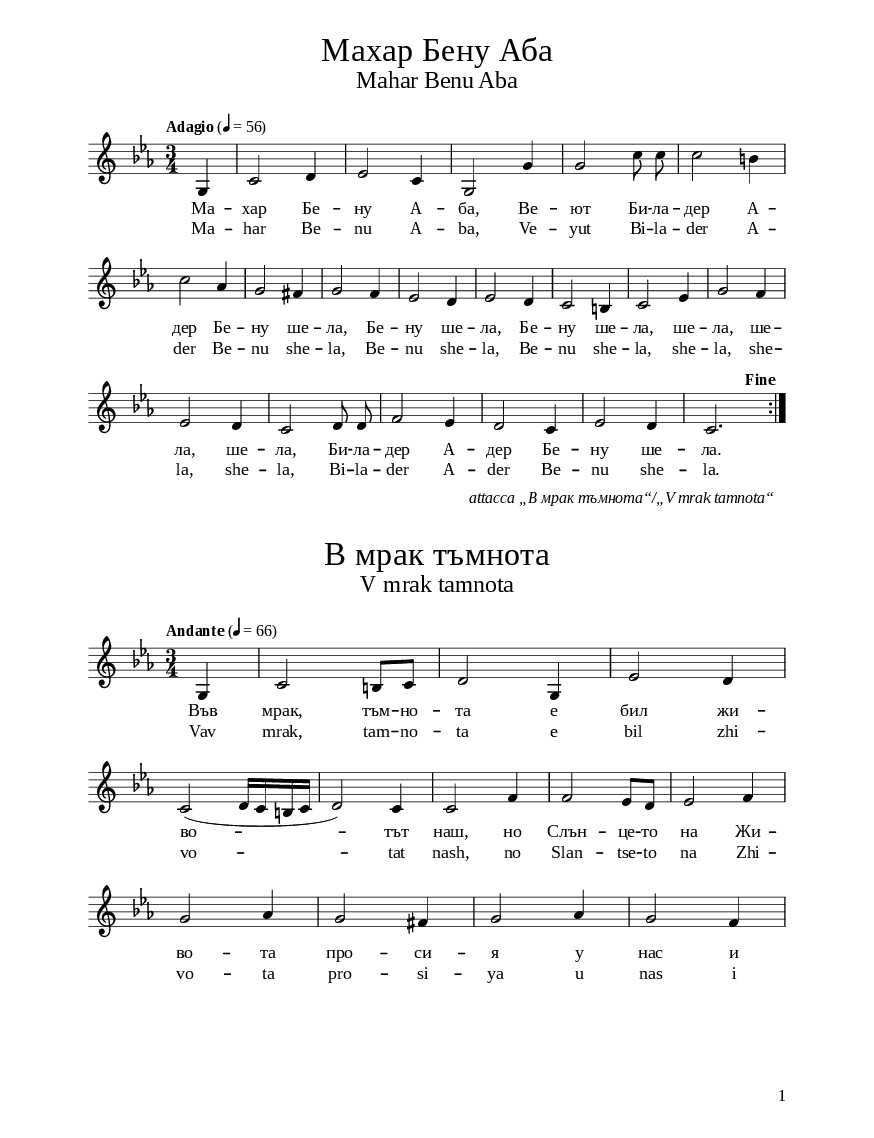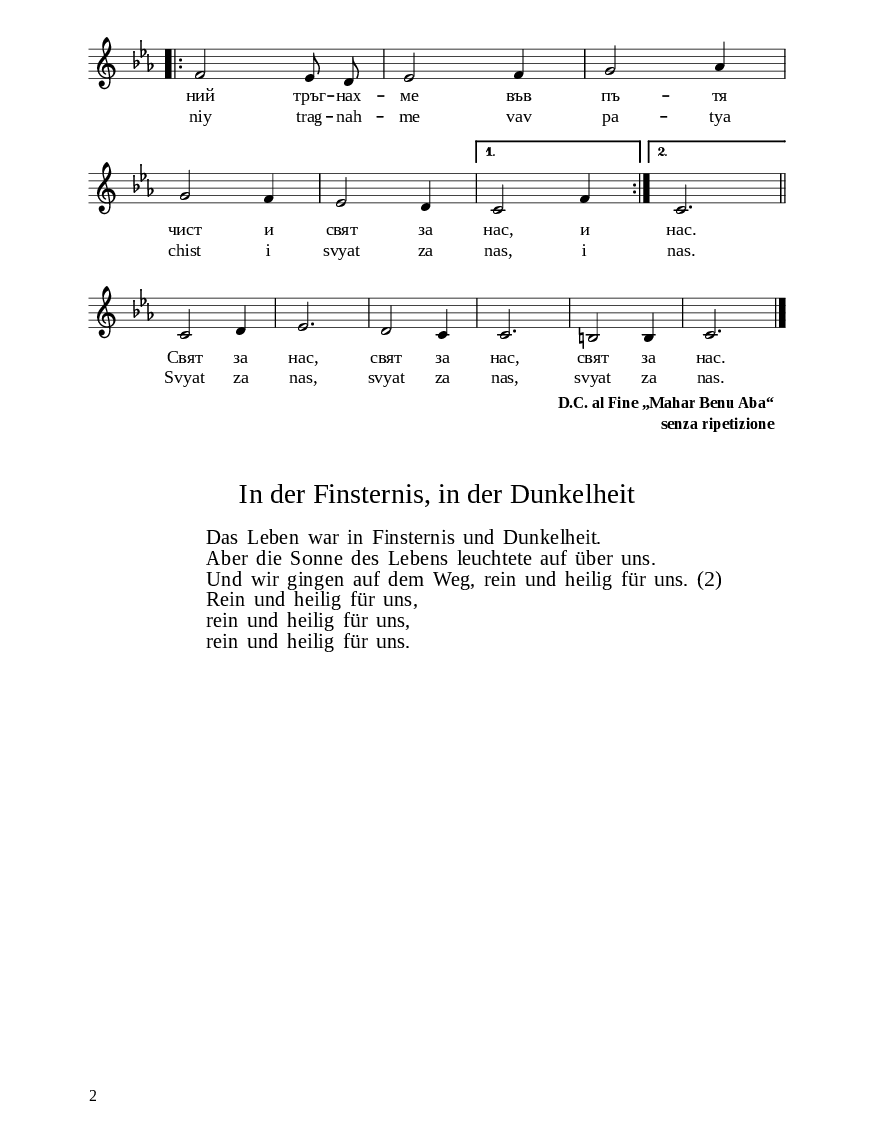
\version "2.24.0"

% include paper part and global functions
\include "include/globals.ily"

\bookpart {
  \include "include/bookpart-paper.ily"
  \score {
    \include "include/score-layout.ily"

    \new Voice \relative c' {
      \clef treble
      \key c \minor
      \time 3/4
      \tempoFunc "Adagio" 4 "56"

      \autoBeamOff

      \partial 4

      \repeat volta 2 {
        g4 | c2 d4 | es2 c 4 |  g2 g'4 | g2 c8 c8 | c2 b4 |\break  c2 as4 |


        g2 fis4 |g2 f4 | es2 d4 |  es2 d4 | c2 b4 | c2 es4 | g2 f4 | \break

        es2 d4 | c2 d8 d | f2 es4 | d2 c4 | es2 d4 | \tempo "          Fine" c2.
      }

    }

    \addlyrics {
      Ма -- хар Бе -- ну А -- ба, Ве -- ют
      Би -- ла -- дер А -- дер Бе -- ну ше -- ла,
      Бе -- ну ше -- ла, Бе -- ну ше -- ла,
      ше -- ла, ше -- ла, ше -- ла,
      Би -- ла -- дер А -- дер Бе -- ну ше -- ла.
    }

    \addlyrics {
      Ma -- har Be -- nu A -- ba, Ve -- yut
      Bi -- la -- der A -- der Be -- nu she -- la,
      Be -- nu she -- la, Be -- nu she -- la,
      she -- la, she -- la, she -- la,
      Bi -- la -- der A -- der Be -- nu she -- la.
    }

    \header {
      title = \titleFunc "Махар Бену Аба" "Mahar Benu Aba"
    }

    \midi{}

  } % score

  \markup \italic \dc-one-nobold "attacca „В мрак тъмнота“/„V mrak tamnota“"


  \score {
    \include "include/score-layout.ily"


    \new Voice \absolute {
      \clef treble
      \key c \minor
      \time 3/4
      \tempoFunc "Andante" 4 "66"

      \partial 4

      g4  | c'2 b8 c' | d'2 g4 | es'2 d'4 | \break c'2 ( d'16 c' b c'  |

      d'2 ) c'4 | c'2 f'4 | f'2 es'8 d' | es'2 f'4 |\break g'2 as'4

      g'2 fis'4 | g'2 as'4 | g'2 f'4 \pageBreak | \autoBeamOff \repeat volta 2 {
        f'2 es'8 d' |  es'2 f'4

        g'2 as'4 \break  | g'2 f'4 | es'2 d'4
      }  \alternative { { c'2 f'4 } {  c'2. } } \bar "||"  \break  |

      c'2 d'4 |  es'2. |  d'2 c'4 | c'2. | b2 b4 | c'2. | \bar "|."
    }

    \addlyrics {
      Във мрак, тъм
      -- но -- та е бил жи -- во -- тът наш, но Слън
      -- це -- то на Жи -- во -- та про -- си -- я у
      нас и ний тръг -- нах -- ме във пъ -- тя чист
      и свят за нас, и нас. Свят за нас, свят за
      нас, свят за нас.
    }
    \addlyrics {
      Vav mrak, tam -- no -- ta e bil zhi -- vo -- tat nash, no Slan
      -- tse -- to na Zhi -- vo -- ta pro -- si -- ya u nas i niy trag --
      nah -- me vav pa -- tya chist i svyat za nas, i nas. Svyat za
      nas, svyat za nas, svyat za nas.}

      \header {
        title = \titleFunc "В мрак тъмнота" "V mrak tamnota"
      }

      \midi{}

    }

    \markup \dc-two "D.C. al Fine „Mahar Benu Aba“" "senza ripetizione"

    \markup \empty-two

    % include foreign translation(s) of the song
    \version "2.20.0"

\markup \fill-line { \fontsize #deTitleFontSize "In der Finsternis, in der Dunkelheit" }
\markup \null
\markup \null
\markup \fontsize #deCoupletFontSize {
  \hspace #10
  \override #`(baseline-skip . ,deCoupletBaselineSkip)

  \column {
    \line { " " Das Leben war in Finsternis und Dunkelheit. }

    \line { " " Aber die Sonne des Lebens leuchtete auf über uns.}

    \line { " " Und wir gingen auf dem Weg, rein und heilig für uns. (2)}

    \line { " " Rein und heilig für uns,}

    \line { " "rein und heilig für uns, }
    \line { " " rein und heilig für uns. }

  }


}


  } % bookpart
